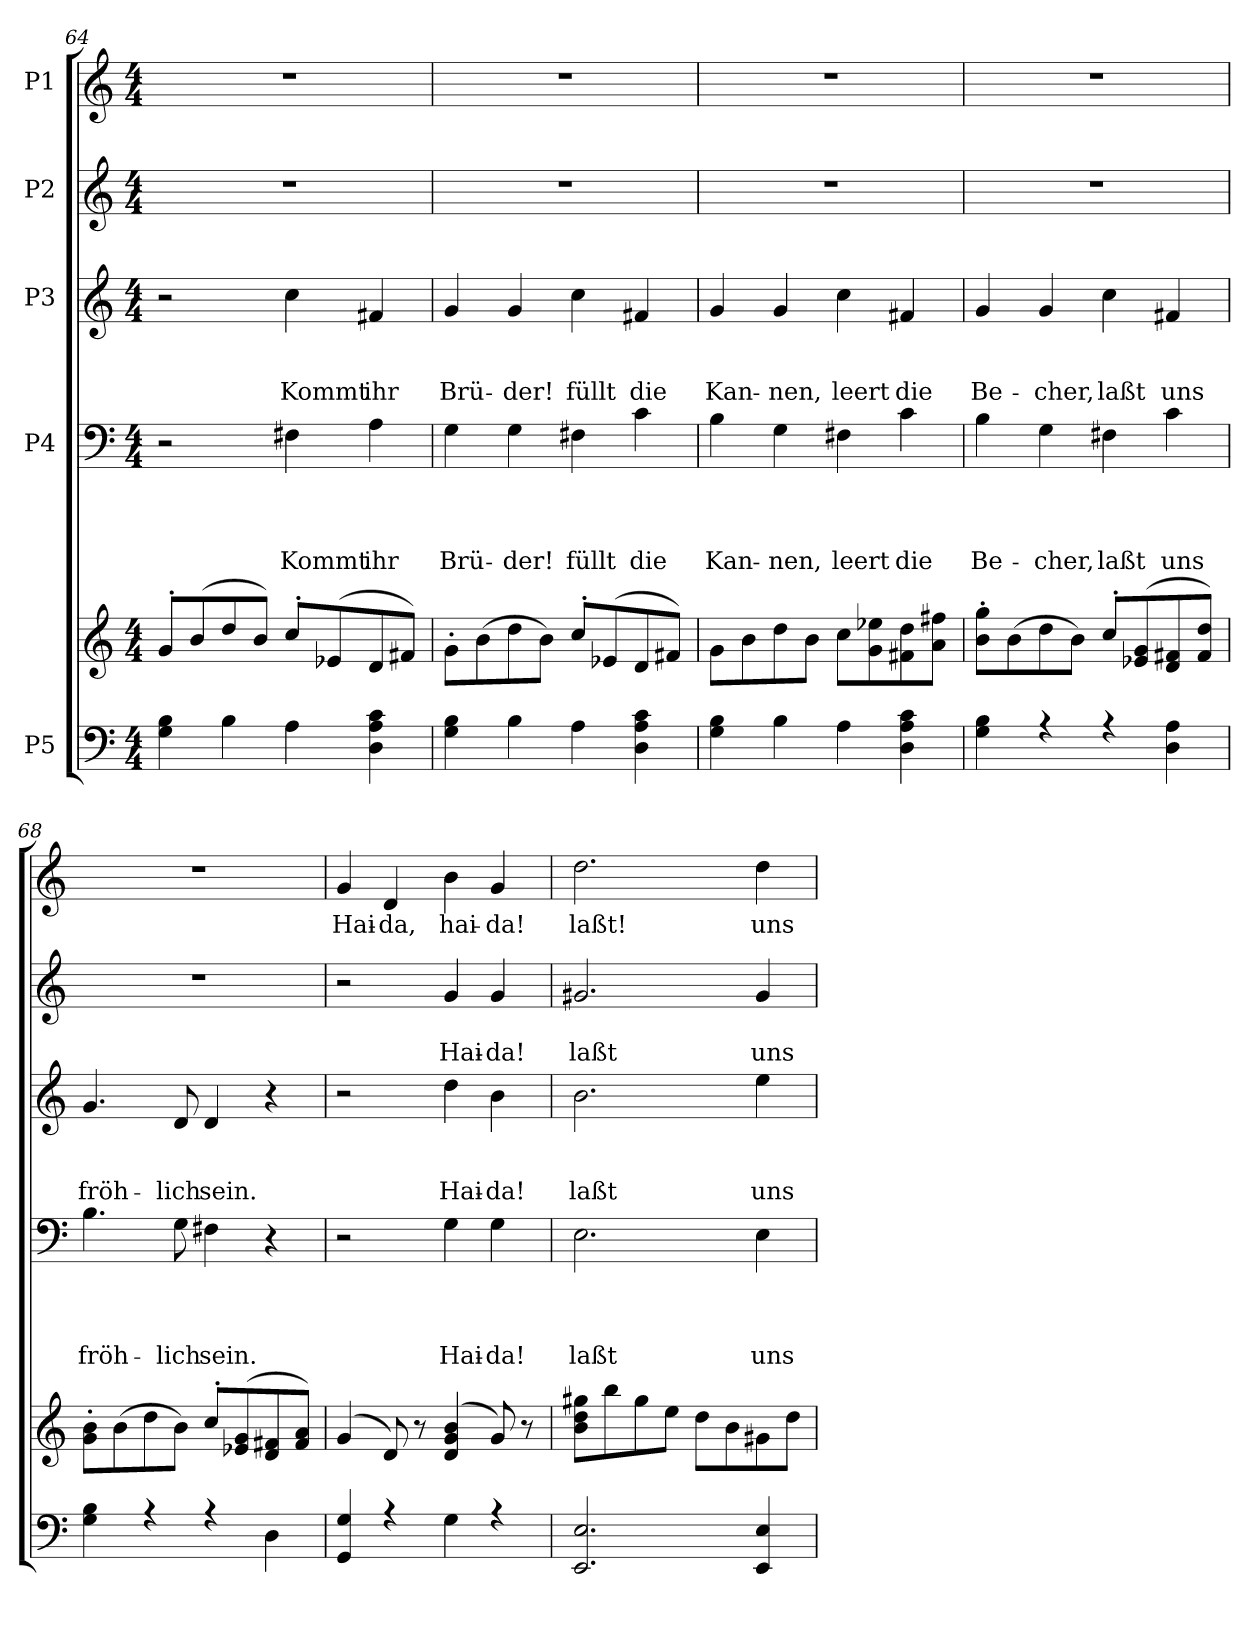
**kern	**kern	**kern	**text	**text	**text	**text	**kern	**text	**text	**text	**kern	**text	**text	**kern	**text
*part5	*part5	*part4	*part4	*part4	*part4	*part4	*part3	*part3	*part3	*part3	*part2	*part2	*part2	*part1	*part1
*staff6	*staff5	*staff4	*staff4	*staff4	*staff4	*staff4	*staff3	*staff3	*staff3	*staff3	*staff2	*staff2	*staff2	*staff1	*staff1
*I"P5	*	*I"P4	*	*	*	*	*I"P3	*	*	*	*I"P2	*	*	*I"P1	*
*clefF4	*clefG2	*clefF4	*	*	*	*	*clefG2	*	*	*	*clefG2	*	*	*clefG2	*
*	*	*	*	*	*	*	*ITrd7c12	*	*	*	*	*	*	*	*
*k[]	*k[]	*k[]	*	*	*	*	*k[]	*	*	*	*k[]	*	*	*k[]	*
*C:	*C:	*C:	*	*	*	*	*C:	*	*	*	*C:	*	*	*C:	*
*M4/4	*M4/4	*M4/4	*	*	*	*	*M4/4	*	*	*	*M4/4	*	*	*M4/4	*
=64	=64	=64	=64	=64	=64	=64	=64	=64	=64	=64	=64	=64	=64	=64	=64
*^	*^	*	*	*	*	*	*	*	*	*	*	*	*	*	*
*	*	*	*^	*	*	*	*	*	*	*	*	*	*	*	*	*	*
4G\ 4B\	1ryy	1ryy	1ryy	8g'>/L	2r	.	.	.	.	2r	.	.	.	1r	.	.	1r	.
.	.	.	.	(<8b/	.	.	.	.	.	.	.	.	.	.	.	.	.	.
4B\	.	.	.	8dd/	.	.	.	.	.	.	.	.	.	.	.	.	.	.
.	.	.	.	8b/J)	.	.	.	.	.	.	.	.	.	.	.	.	.	.
!	!	!	!	!	!	!	!	!	!LO:LY:b	!	!	!	!LO:LY:b	!	!	!	!	!
4A\	.	.	.	8cc'>/L	4F#X\	.	.	.	Kommt	4c\	.	.	Kommt	.	.	.	.	.
.	.	.	.	(<8e-X/	.	.	.	.	.	.	.	.	.	.	.	.	.	.
!	!	!	!	!	!	!	!	!	!LO:LY:b	!	!	!	!LO:LY:b	!	!	!	!	!
4D\ 4A\ 4c\	.	.	.	8d/	4A\	.	.	.	ihr	4F#X/	.	.	ihr	.	.	.	.	.
.	.	.	.	8f#X/J)	.	.	.	.	.	.	.	.	.	.	.	.	.	.
=65	=65	=65	=65	=65	=65	=65	=65	=65	=65	=65	=65	=65	=65	=65	=65	=65	=65	=65
!	!	!	!	!	!	!	!	!	!LO:LY:b	!	!	!	!LO:LY:b	!	!	!	!	!
4G\ 4B\	1ryy	1ryy	1ryy	8g'>\L	4G\	.	.	.	Brü-	4G/	.	.	Brü-	1r	.	.	1r	.
.	.	.	.	(>8b\	.	.	.	.	.	.	.	.	.	.	.	.	.	.
!	!	!	!	!	!	!	!	!	!LO:LY:b	!	!	!	!LO:LY:b	!	!	!	!	!
4B\	.	.	.	8dd\	4G\	.	.	.	-der!	4G/	.	.	-der!	.	.	.	.	.
.	.	.	.	8b\J)	.	.	.	.	.	.	.	.	.	.	.	.	.	.
!	!	!	!	!	!	!	!	!	!LO:LY:b	!	!	!	!LO:LY:b	!	!	!	!	!
4A\	.	.	.	8cc'>/L	4F#X\	.	.	.	füllt	4c\	.	.	füllt	.	.	.	.	.
.	.	.	.	(<8e-X/	.	.	.	.	.	.	.	.	.	.	.	.	.	.
!	!	!	!	!	!	!	!	!	!LO:LY:b	!	!	!	!LO:LY:b	!	!	!	!	!
4D\ 4A\ 4c\	.	.	.	8d/	4c\	.	.	.	die	4F#X/	.	.	die	.	.	.	.	.
.	.	.	.	8f#X/J)	.	.	.	.	.	.	.	.	.	.	.	.	.	.
=66	=66	=66	=66	=66	=66	=66	=66	=66	=66	=66	=66	=66	=66	=66	=66	=66	=66	=66
!	!	!	!	!	!	!	!	!	!LO:LY:b	!	!	!	!LO:LY:b	!	!	!	!	!
4G\ 4B\	1ryy	1ryy	1ryy	8g\L	4B\	.	.	.	Kan-	4G/	.	.	Kan-	1r	.	.	1r	.
.	.	.	.	8b\	.	.	.	.	.	.	.	.	.	.	.	.	.	.
!	!	!	!	!	!	!	!	!	!LO:LY:b	!	!	!	!LO:LY:b	!	!	!	!	!
4B\	.	.	.	8dd\	4G\	.	.	.	-nen,	4G/	.	.	-nen,	.	.	.	.	.
.	.	.	.	8b\J	.	.	.	.	.	.	.	.	.	.	.	.	.	.
!	!	!	!	!	!	!	!	!	!LO:LY:b	!	!	!	!LO:LY:b	!	!	!	!	!
4A\	.	.	.	8cc\L	4F#X\	.	.	.	leert	4c\	.	.	leert	.	.	.	.	.
.	.	.	.	8g\ 8ee-X\	.	.	.	.	.	.	.	.	.	.	.	.	.	.
!	!	!	!	!	!	!	!	!	!LO:LY:b	!	!	!	!LO:LY:b	!	!	!	!	!
4D\ 4A\ 4c\	.	.	.	8f#X\ 8dd\	4c\	.	.	.	die	4F#X/	.	.	die	.	.	.	.	.
.	.	.	.	8a\ 8ff#X\J	.	.	.	.	.	.	.	.	.	.	.	.	.	.
=67	=67	=67	=67	=67	=67	=67	=67	=67	=67	=67	=67	=67	=67	=67	=67	=67	=67	=67
!	!	!	!	!	!	!	!	!	!LO:LY:b	!	!	!	!LO:LY:b	!	!	!	!	!
4G\ 4B\	1ryy	1ryy	1ryy	8b\'> 8gg\'>L	4B\	.	.	.	Be-	4G/	.	.	Be-	1r	.	.	1r	.
.	.	.	.	(>8b\	.	.	.	.	.	.	.	.	.	.	.	.	.	.
!	!	!	!	!	!	!	!	!	!LO:LY:b	!	!	!	!LO:LY:b	!	!	!	!	!
4r	.	.	.	8dd\	4G\	.	.	.	-cher,	4G/	.	.	-cher,	.	.	.	.	.
.	.	.	.	8b\J)	.	.	.	.	.	.	.	.	.	.	.	.	.	.
!	!	!	!	!	!	!	!	!	!LO:LY:b	!	!	!	!LO:LY:b	!	!	!	!	!
4r	.	.	.	8cc'>/L	4F#X\	.	.	.	laßt	4c\	.	.	laßt	.	.	.	.	.
.	.	.	.	(<8e-X/ 8g/	.	.	.	.	.	.	.	.	.	.	.	.	.	.
!	!	!	!	!	!	!	!	!	!LO:LY:b	!	!	!	!LO:LY:b	!	!	!	!	!
4D\ 4A\	.	.	.	8d/ 8f#X/	4c\	.	.	.	uns	4F#X/	.	.	uns	.	.	.	.	.
.	.	.	.	8f#/ 8dd/J)	.	.	.	.	.	.	.	.	.	.	.	.	.	.
!!LO:PB:g=z
=68	=68	=68	=68	=68	=68	=68	=68	=68	=68	=68	=68	=68	=68	=68	=68	=68	=68	=68
!	!	!	!	!	!	!	!	!	!LO:LY:b	!	!	!	!LO:LY:b	!	!	!	!	!
4G\ 4B\	1ryy	1ryy	1ryy	8g\'> 8b\'>L	4.B\	.	.	.	fröh-	4.G/	.	.	fröh-	1r	.	.	1r	.
.	.	.	.	(>8b\	.	.	.	.	.	.	.	.	.	.	.	.	.	.
4r	.	.	.	8dd\	.	.	.	.	.	.	.	.	.	.	.	.	.	.
!	!	!	!	!	!	!	!	!	!LO:LY:b	!	!	!	!LO:LY:b	!	!	!	!	!
.	.	.	.	8b\J)	8G\	.	.	.	-lich	8D/	.	.	-lich	.	.	.	.	.
!	!	!	!	!	!	!	!	!	!LO:LY:b	!	!	!	!LO:LY:b	!	!	!	!	!
4r	.	.	.	8cc'>/L	4F#X\	.	.	.	sein.	4D/	.	.	sein.	.	.	.	.	.
.	.	.	.	(<8e-X/ 8g/	.	.	.	.	.	.	.	.	.	.	.	.	.	.
4D\	.	.	.	8d/ 8f#X/	4r	.	.	.	.	4r	.	.	.	.	.	.	.	.
.	.	.	.	8f#/ 8a/J)	.	.	.	.	.	.	.	.	.	.	.	.	.	.
=69	=69	=69	=69	=69	=69	=69	=69	=69	=69	=69	=69	=69	=69	=69	=69	=69	=69	=69
!	!	!	!	!	!	!	!	!	!	!	!	!	!	!	!	!	!	!LO:LY:b
4GG/ 4G/	1ryy	1ryy	1ryy	(<4g/	2r	.	.	.	.	2r	.	.	.	2r	.	.	4g/	Hai-
!	!	!	!	!	!	!	!	!	!	!	!	!	!	!	!	!	!	!LO:LY:b
4r	.	.	.	8d/)	.	.	.	.	.	.	.	.	.	.	.	.	4d/	-da,
.	.	.	.	8r	.	.	.	.	.	.	.	.	.	.	.	.	.	.
!	!	!	!	!	!	!	!	!	!LO:LY:b	!	!	!	!LO:LY:b	!	!	!LO:LY:b	!	!LO:LY:b
4G\	.	.	.	(<4d/ 4g/ 4b/	4G\	.	.	.	Hai-	4d\	.	.	Hai-	4g/	.	Hai-	4b\	hai-
!	!	!	!	!	!	!	!	!	!LO:LY:b	!	!	!	!LO:LY:b	!	!	!LO:LY:b	!	!LO:LY:b
4r	.	.	.	8g/)	4G\	.	.	.	-da!	4B\	.	.	-da!	4g/	.	-da!	4g/	-da!
.	.	.	.	8r	.	.	.	.	.	.	.	.	.	.	.	.	.	.
=70	=70	=70	=70	=70	=70	=70	=70	=70	=70	=70	=70	=70	=70	=70	=70	=70	=70	=70
!	!	!	!	!	!	!	!	!	!LO:LY:b	!	!	!	!LO:LY:b	!	!	!LO:LY:b	!	!LO:LY:b
2.EE/ 2.E/	1ryy	1ryy	1ryy	8b\ 8dd\ 8gg#X\L	2.E\	.	.	.	laßt	2.B\	.	.	laßt	2.g#X/	.	laßt	2.dd\	laßt!
.	.	.	.	8bb\	.	.	.	.	.	.	.	.	.	.	.	.	.	.
.	.	.	.	8gg#\	.	.	.	.	.	.	.	.	.	.	.	.	.	.
.	.	.	.	8ee\J	.	.	.	.	.	.	.	.	.	.	.	.	.	.
.	.	.	.	8dd\L	.	.	.	.	.	.	.	.	.	.	.	.	.	.
.	.	.	.	8b\	.	.	.	.	.	.	.	.	.	.	.	.	.	.
!	!	!	!	!	!	!	!	!	!LO:LY:b	!	!	!	!LO:LY:b	!	!	!LO:LY:b	!	!LO:LY:b
4EE/ 4E/	.	.	.	8g#X\	4E\	.	.	.	uns	4e\	.	.	uns	4g#/	.	uns	4dd\	uns
.	.	.	.	8dd\J	.	.	.	.	.	.	.	.	.	.	.	.	.	.
*v	*v	*	*	*	*	*	*	*	*	*	*	*	*	*	*	*	*	*
*	*v	*v	*v	*	*	*	*	*	*	*	*	*	*	*	*	*	*
=	=	=	=	=	=	=	=	=	=	=	=	=	=	=	=
*-	*-	*-	*-	*-	*-	*-	*-	*-	*-	*-	*-	*-	*-	*-	*-
